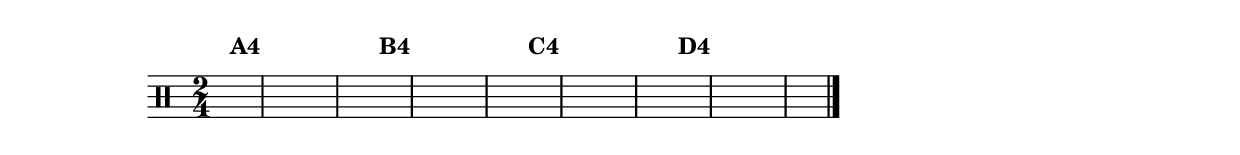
%-*- coding: utf-8 -*-

\version "2.14.2"

%\header {title = "variacoes sobre zabelinha - variacao 4"}

\drums {

  \override Staff.TimeSignature #'style = #'()
  \time 2/4 
  \partial 8*2

  \context DrumVoice = "1" { }
  \context DrumVoice = "2" {  }

  <<
    {

      \hideNotes
      sn4^\markup {\bold {A4}}
      sn sn 
      sn sn^\markup{\bold {B4}}
      sn sn
      sn sn^\markup{\bold {C4}}
      sn sn
      sn sn^\markup{\bold {D4}}
      sn sn
      sn

    }


    \\

    {
      \hideNotes
      bd4
      bd2 
      bd2 
      bd
      bd2 
      bd2 
      bd2 
      bd
      bd4


    }

  >>

  \bar "|."

}

